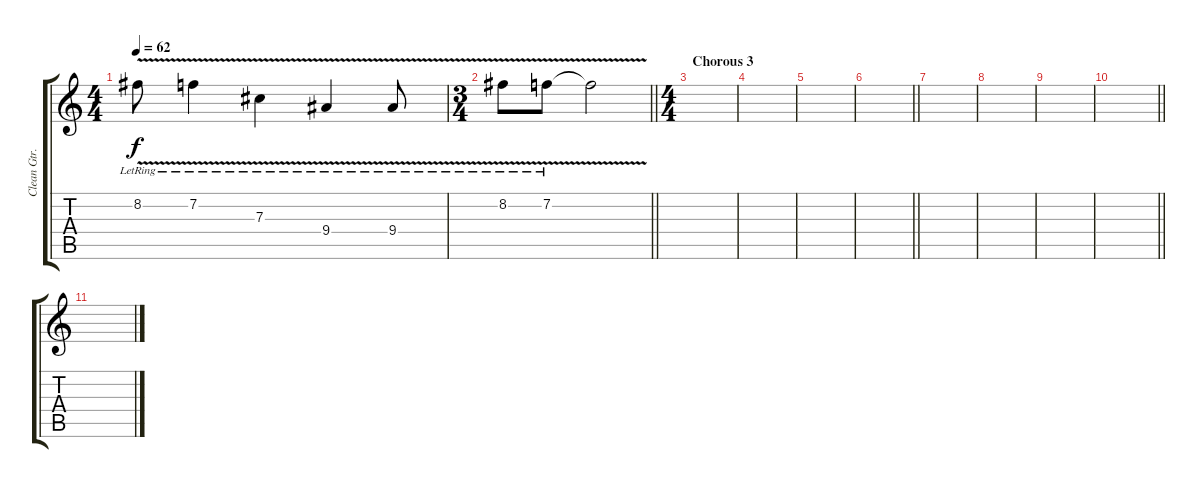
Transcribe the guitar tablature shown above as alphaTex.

\track ("Clean Gtr." "Clean Gtr.") {instrument electricguitarclean}
\staff {score tabs}
\tuning (Eb4 Bb3 Gb3 Db3 Ab2 Eb2) {hide}
\ts (4 4)
\tempo 62
\clef g2
\ks c
8.2{v lr}.8{dy f} 7.2{v lr}.4 7.3{v lr}.4 9.4{v lr}.4 9.4{v lr}.8 |
\ts (3 4)
\barLineRight lightlight
8.2{v lr}.8 7.2{v lr}.8 7.2{t}.2 |
\ts (4 4)
\section ("" "Chorous 3")
|
|
|
\barLineRight lightlight
|
|
|
|
\barLineRight lightlight
|
\section ("" "")
